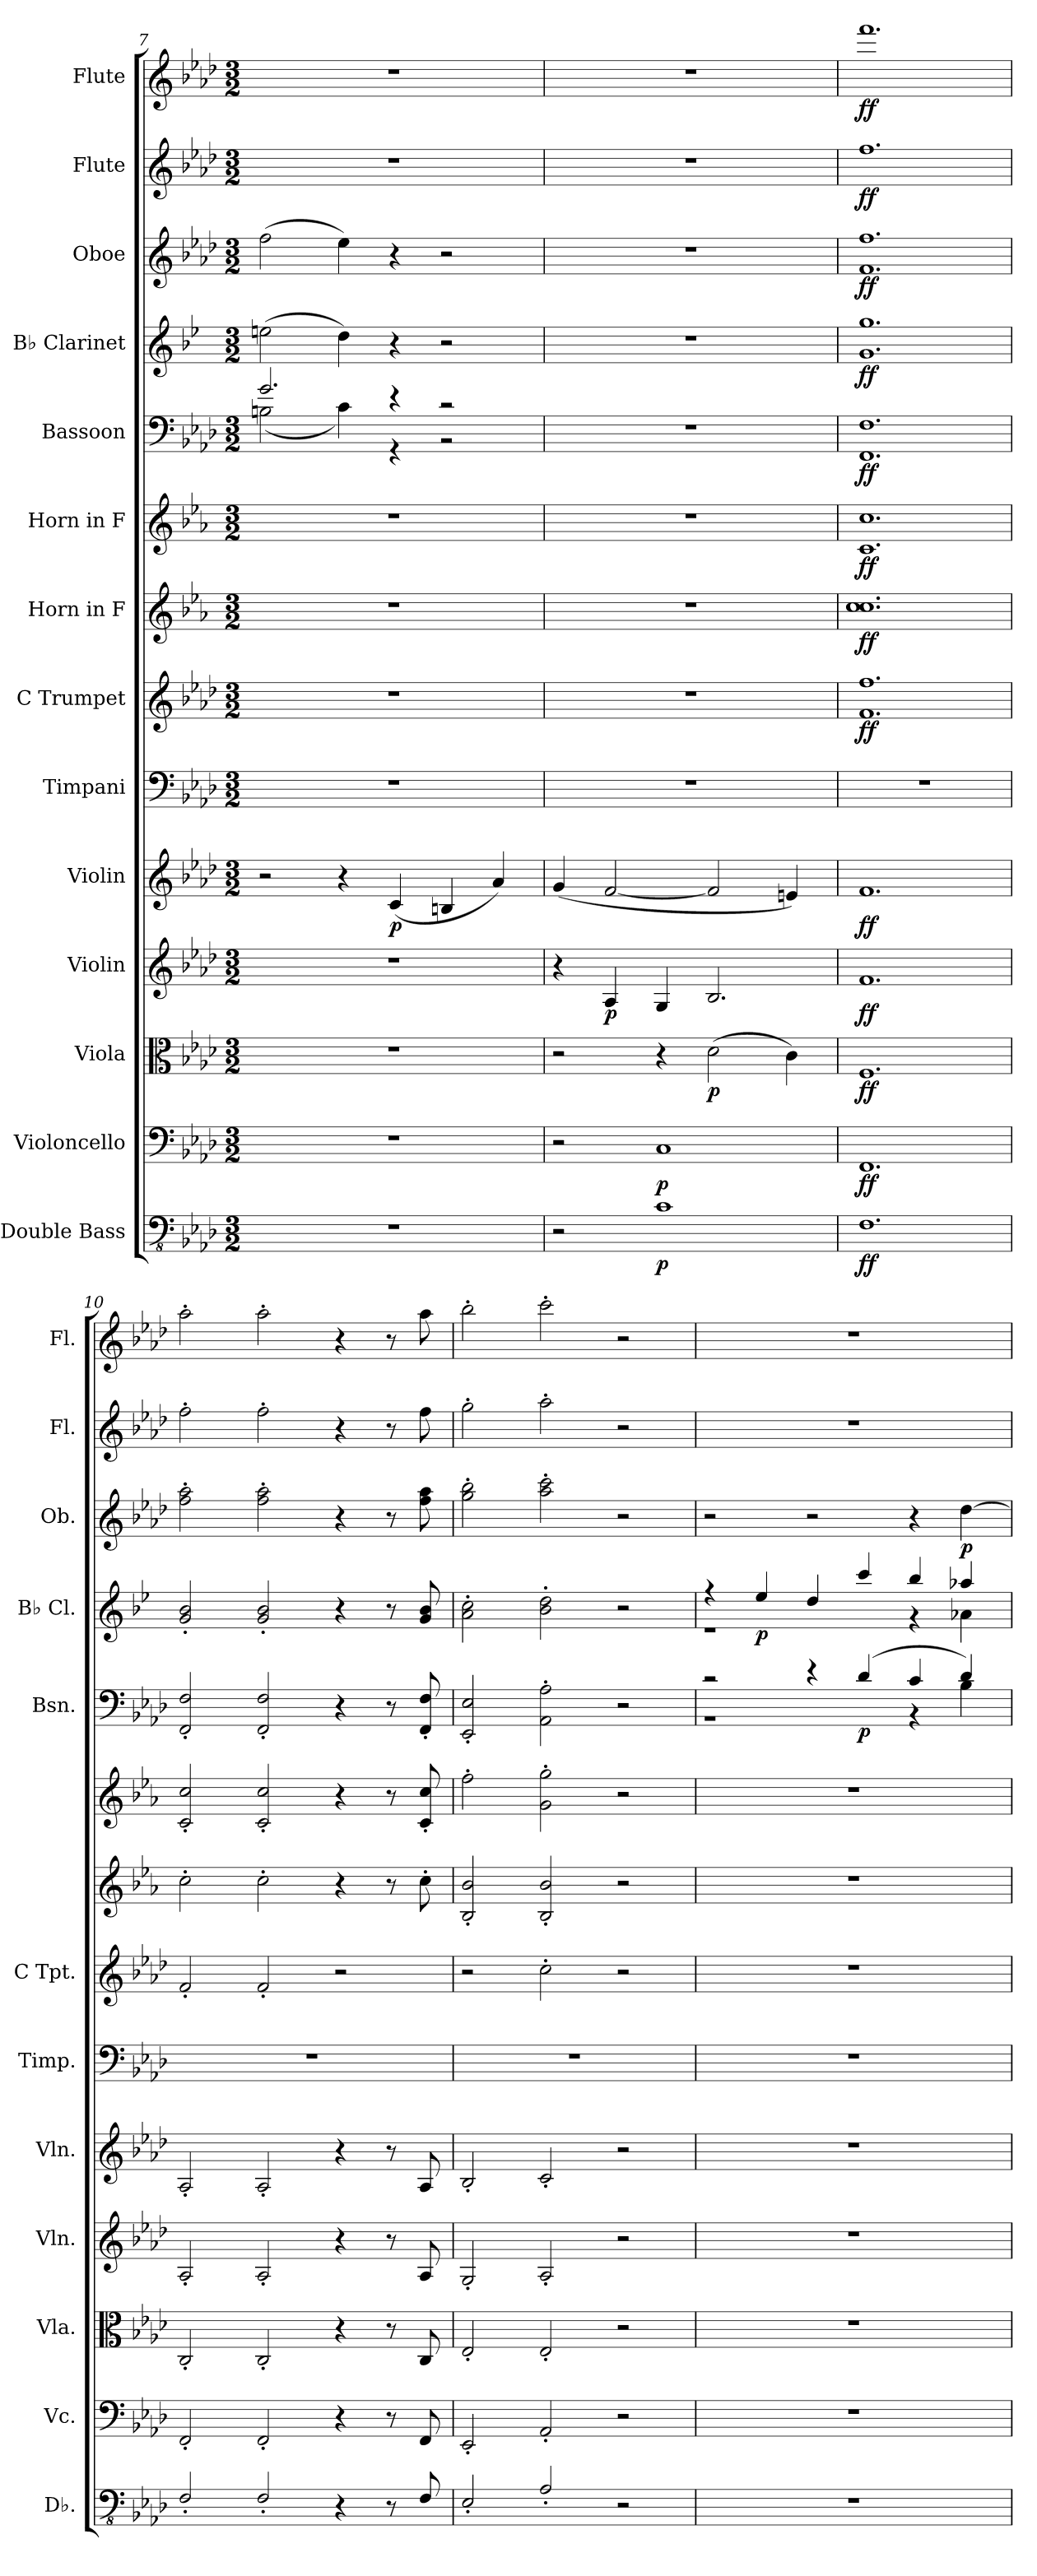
**kern	**dynam	**kern	**dynam	**kern	**dynam	**kern	**dynam	**kern	**dynam	**kern	**kern	**dynam	**kern	**dynam	**kern	**dynam	**kern	**dynam	**kern	**dynam	**kern	**dynam	**kern	**dynam	**kern	**dynam
*part14	*part14	*part13	*part13	*part12	*part12	*part11	*part11	*part10	*part10	*part9	*part8	*part8	*part7	*part7	*part6	*part6	*part5	*part5	*part4	*part4	*part3	*part3	*part2	*part2	*part1	*part1
*staff14	*staff14	*staff13	*staff13	*staff12	*staff12	*staff11	*staff11	*staff10	*staff10	*staff9	*staff8	*staff8	*staff7	*staff7	*staff6	*staff6	*staff5	*staff5	*staff4	*staff4	*staff3	*staff3	*staff2	*staff2	*staff1	*staff1
*I"Double Bass	*	*I"Violoncello	*	*I"Viola	*	*I"Violin	*	*I"Violin	*	*I"Timpani	*I"C Trumpet	*	*I"Horn in F	*	*I"Horn in F	*	*I"Bassoon	*	*I"B♭ Clarinet	*	*I"Oboe	*	*I"Flute	*	*I"Flute	*
*I'Db.	*	*I'Vc.	*	*I'Vla.	*	*I'Vln.	*	*I'Vln.	*	*I'Timp.	*I'C Tpt.	*	*	*	*	*	*I'Bsn.	*	*I'B♭ Cl.	*	*I'Ob.	*	*I'Fl.	*	*I'Fl.	*
*clefFv4	*	*clefF4	*	*clefC3	*	*clefG2	*	*clefG2	*	*clefF4	*clefG2	*	*clefG2	*	*clefG2	*	*clefF4	*	*clefG2	*	*clefG2	*	*clefG2	*	*clefG2	*
*ITrd7c12	*	*	*	*	*	*	*	*	*	*	*	*	*ITrd4c7	*	*ITrd4c7	*	*	*	*ITrd1c2	*	*	*	*	*	*	*
*k[b-e-a-d-]	*	*k[b-e-a-d-]	*	*k[b-e-a-d-]	*	*k[b-e-a-d-]	*	*k[b-e-a-d-]	*	*k[b-e-a-d-]	*k[b-e-a-d-]	*	*k[b-e-a-d-]	*	*k[b-e-a-d-]	*	*k[b-e-a-d-]	*	*k[b-e-a-d-]	*	*k[b-e-a-d-]	*	*k[b-e-a-d-]	*	*k[b-e-a-d-]	*
*M3/2	*	*M3/2	*	*M3/2	*	*M3/2	*	*M3/2	*	*M3/2	*M3/2	*	*M3/2	*	*M3/2	*	*M3/2	*	*M3/2	*	*M3/2	*	*M3/2	*	*M3/2	*
=7	=7	=7	=7	=7	=7	=7	=7	=7	=7	=7	=7	=7	=7	=7	=7	=7	=7	=7	=7	=7	=7	=7	=7	=7	=7	=7
*	*	*	*	*	*	*	*	*	*	*	*	*	*	*	*	*	*^	*	*	*	*	*	*	*	*	*
1.r	.	1.r	.	1.r	.	1.r	.	2r	.	1.r	1.r	.	1.r	.	1.r	.	2.g/	(2Bn\	.	(2ddn\	.	(2ff\	.	1.r	.	1.r	.
.	.	.	.	.	.	.	.	4r	.	.	.	.	.	.	.	.	.	4c\)	.	4cc\)	.	4ee-\)	.	.	.	.	.
!	!	!	!	!	!	!	!	!	!LO:DY:b	!	!	!	!	!	!	!	!	!	!	!	!	!	!	!	!	!	!
.	.	.	.	.	.	.	.	(4c/	p	.	.	.	.	.	.	.	4r	4r	.	4r	.	4r	.	.	.	.	.
.	.	.	.	.	.	.	.	4Bn/	.	.	.	.	.	.	.	.	2r	2r	.	2r	.	2r	.	.	.	.	.
.	.	.	.	.	.	.	.	4a-/)	.	.	.	.	.	.	.	.	.	.	.	.	.	.	.	.	.	.	.
*	*	*	*	*	*	*	*	*	*	*	*	*	*	*	*	*	*v	*v	*	*	*	*	*	*	*	*	*
=8	=8	=8	=8	=8	=8	=8	=8	=8	=8	=8	=8	=8	=8	=8	=8	=8	=8	=8	=8	=8	=8	=8	=8	=8	=8	=8
2r	.	2r	.	2r	.	4r	.	(4g/	.	1.r	1.r	.	1.r	.	1.r	.	1.r	.	1.r	.	1.r	.	1.r	.	1.r	.
!	!	!	!	!	!	!	!LO:DY:b	!	!	!	!	!	!	!	!	!	!	!	!	!	!	!	!	!	!	!
.	.	.	.	.	.	4A-/	p	[2f/	.	.	.	.	.	.	.	.	.	.	.	.	.	.	.	.	.	.
!	!LO:DY:b	!	!LO:DY:b	!	!	!	!	!	!	!	!	!	!	!	!	!	!	!	!	!	!	!	!	!	!	!
1CC	p	1C	p	4r	.	4G/	.	.	.	.	.	.	.	.	.	.	.	.	.	.	.	.	.	.	.	.
!	!	!	!	!	!LO:DY:b	!	!	!	!	!	!	!	!	!	!	!	!	!	!	!	!	!	!	!	!	!
.	.	.	.	(2d-\	p	2.B-/	.	2f/]	.	.	.	.	.	.	.	.	.	.	.	.	.	.	.	.	.	.
.	.	.	.	4c\)	.	.	.	4en/)	.	.	.	.	.	.	.	.	.	.	.	.	.	.	.	.	.	.
=9	=9	=9	=9	=9	=9	=9	=9	=9	=9	=9	=9	=9	=9	=9	=9	=9	=9	=9	=9	=9	=9	=9	=9	=9	=9	=9
!	!LO:DY:b	!	!LO:DY:b	!	!LO:DY:b	!	!LO:DY:b	!	!LO:DY:b	!	!	!LO:DY:b	!	!LO:DY:b	!	!LO:DY:b	!	!LO:DY:b	!	!LO:DY:b	!	!LO:DY:b	!	!LO:DY:b	!	!LO:DY:b
1.FFF	ff	1.FF	ff	1.F	ff	1.f	ff	1.f	ff	1.r	1.f 1.ff	ff	1.f 1.f	ff	1.F 1.f	ff	1.FF 1.F	ff	1.f 1.ff	ff	1.f 1.ff	ff	1.ff	ff	1.fff	ff
=10	=10	=10	=10	=10	=10	=10	=10	=10	=10	=10	=10	=10	=10	=10	=10	=10	=10	=10	=10	=10	=10	=10	=10	=10	=10	=10
2FFF'/	.	2FF'/	.	2C'/	.	2A-'/	.	2A-'/	.	1.r	2f'/	.	2f'\	.	2F/' 2f/'	.	2FF/' 2F/'	.	2f/' 2a-/'	.	2ff\' 2aa-\'	.	2ff'\	.	2aa-'\	.
2FFF'/	.	2FF'/	.	2C'/	.	2A-'/	.	2A-'/	.	.	2f'/	.	2f'\	.	2F/' 2f/'	.	2FF/' 2F/'	.	2f/' 2a-/'	.	2ff\' 2aa-\'	.	2ff'\	.	2aa-'\	.
4r	.	4r	.	4r	.	4r	.	4r	.	.	2r	.	4r	.	4r	.	4r	.	4r	.	4r	.	4r	.	4r	.
8r	.	8r	.	8r	.	8r	.	8r	.	.	.	.	8r	.	8r	.	8r	.	8r	.	8r	.	8r	.	8r	.
8FFF/	.	8FF/	.	8C/	.	8A-/	.	8A-/	.	.	.	.	8f'\	.	8F/' 8f/'	.	8FF/' 8F/'	.	8f/ 8a-/	.	8ff\ 8aa-\	.	8ff\	.	8aa-\	.
=11	=11	=11	=11	=11	=11	=11	=11	=11	=11	=11	=11	=11	=11	=11	=11	=11	=11	=11	=11	=11	=11	=11	=11	=11	=11	=11
2EEE-'/	.	2EE-'/	.	2E-'/	.	2G'/	.	2B-'/	.	1.r	2r	.	2E-/' 2e-/'	.	2b-'\	.	2EE-/' 2E-/'	.	2g\' 2b-\'	.	2gg\' 2bb-\'	.	2gg'\	.	2bb-'\	.
2AAA-'/	.	2AA-'/	.	2E-'/	.	2A-'/	.	2c'/	.	.	2cc'\	.	2E-/' 2e-/'	.	2c\' 2cc\'	.	2AA-\' 2A-\'	.	2a-\' 2cc\'	.	2aa-\' 2ccc\'	.	2aa-'\	.	2ccc'\	.
2r	.	2r	.	2r	.	2r	.	2r	.	.	2r	.	2r	.	2r	.	2r	.	2r	.	2r	.	2r	.	2r	.
!!LO:PB:g=z
=12	=12	=12	=12	=12	=12	=12	=12	=12	=12	=12	=12	=12	=12	=12	=12	=12	=12	=12	=12	=12	=12	=12	=12	=12	=12	=12
*	*	*	*	*	*	*	*	*	*	*	*	*	*	*	*	*	*^	*	*^	*	*	*	*	*	*	*
1.r	.	1.r	.	1.r	.	1.r	.	1.r	.	1.r	1.r	.	1.r	.	1.r	.	2r	1r	.	4r	1r	.	2r	.	1.r	.	1.r	.
!	!	!	!	!	!	!	!	!	!	!	!	!	!	!	!	!	!	!	!	!	!	!LO:DY:b	!	!	!	!	!	!
.	.	.	.	.	.	.	.	.	.	.	.	.	.	.	.	.	.	.	.	4dd-/	.	p	.	.	.	.	.	.
.	.	.	.	.	.	.	.	.	.	.	.	.	.	.	.	.	4r	.	.	4cc/	.	.	2r	.	.	.	.	.
!	!	!	!	!	!	!	!	!	!	!	!	!	!	!	!	!	!	!	!LO:DY:b	!	!	!	!	!	!	!	!	!
.	.	.	.	.	.	.	.	.	.	.	.	.	.	.	.	.	(4d-/	.	p	4bb-/	.	.	.	.	.	.	.	.
.	.	.	.	.	.	.	.	.	.	.	.	.	.	.	.	.	4c/	4r	.	4aa-/	4r	.	4r	.	.	.	.	.
!	!	!	!	!	!	!	!	!	!	!	!	!	!	!	!	!	!	!	!	!	!	!	!	!LO:DY:b	!	!	!	!
.	.	.	.	.	.	.	.	.	.	.	.	.	.	.	.	.	4d-/)	4B-\	.	4gg-X/	4g-X\	.	[4dd-\	p	.	.	.	.
*	*	*	*	*	*	*	*	*	*	*	*	*	*	*	*	*	*v	*v	*	*	*	*	*	*	*	*	*	*
*	*	*	*	*	*	*	*	*	*	*	*	*	*	*	*	*	*	*	*v	*v	*	*	*	*	*	*	*
=	=	=	=	=	=	=	=	=	=	=	=	=	=	=	=	=	=	=	=	=	=	=	=	=	=	=
*-	*-	*-	*-	*-	*-	*-	*-	*-	*-	*-	*-	*-	*-	*-	*-	*-	*-	*-	*-	*-	*-	*-	*-	*-	*-	*-
